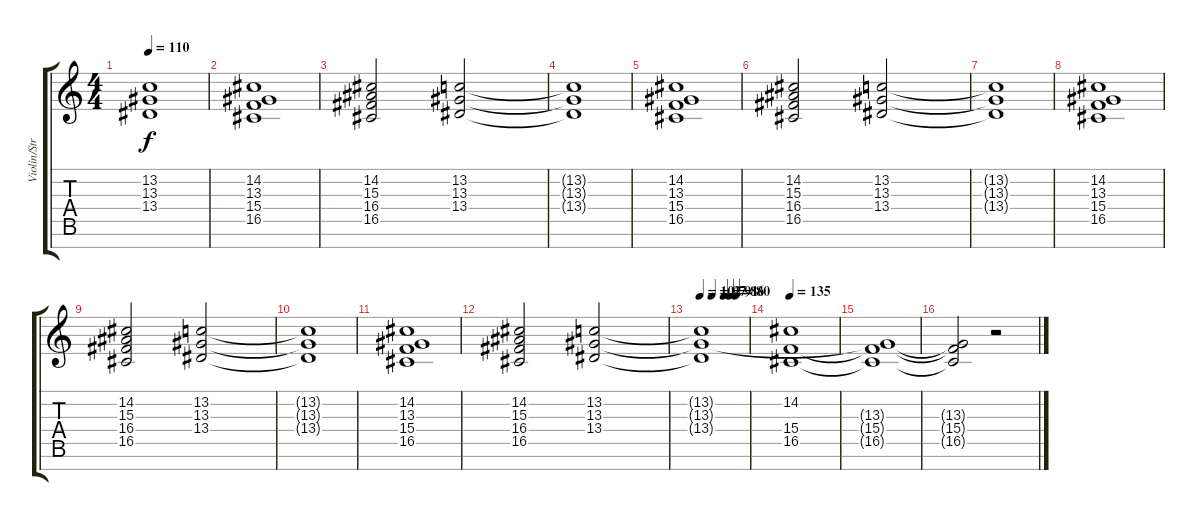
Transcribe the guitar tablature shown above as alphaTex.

\track ("Violin/Strings" "Violin/Str") {instrument violin}
\staff {score tabs}
\tuning (E4 B3 G3 D3 A2 E2 B1) {hide}
\ts (4 4)
\tempo 110
\clef g2
\ks c
(13.2{t} 13.3{t} 13.4{t}).1{dy f} |
(14.2 13.3 15.4 16.5).1 |
(14.2 15.3 16.4 16.5).2 (13.2 13.3 13.4).2 |
(13.2{t} 13.3{t} 13.4{t}).1 |
(14.2 13.3 15.4 16.5).1 |
(14.2 15.3 16.4 16.5).2 (13.2 13.3 13.4).2 |
(13.2{t} 13.3{t} 13.4{t}).1 |
(14.2 13.3 15.4 16.5).1 |
(14.2 15.3 16.4 16.5).2 (13.2 13.3 13.4).2 |
(13.2{t} 13.3{t} 13.4{t}).1 |
(14.2 13.3 15.4 16.5).1 |
(14.2 15.3 16.4 16.5).2 (13.2 13.3 13.4).2 |
\tempo 102
\tempo (97 0.25)
\tempo (91 0.5)
\tempo (86 0.625)
\tempo (80 0.75)
(13.2{t} 13.3{t} 13.4{t}).1 |
\tempo 135
(14.2 15.4 16.5).1 |
(13.3{t} 15.4{t} 16.5{t}).1 |
(13.3{t} 15.4{t} 16.5{t}).2 r.2
